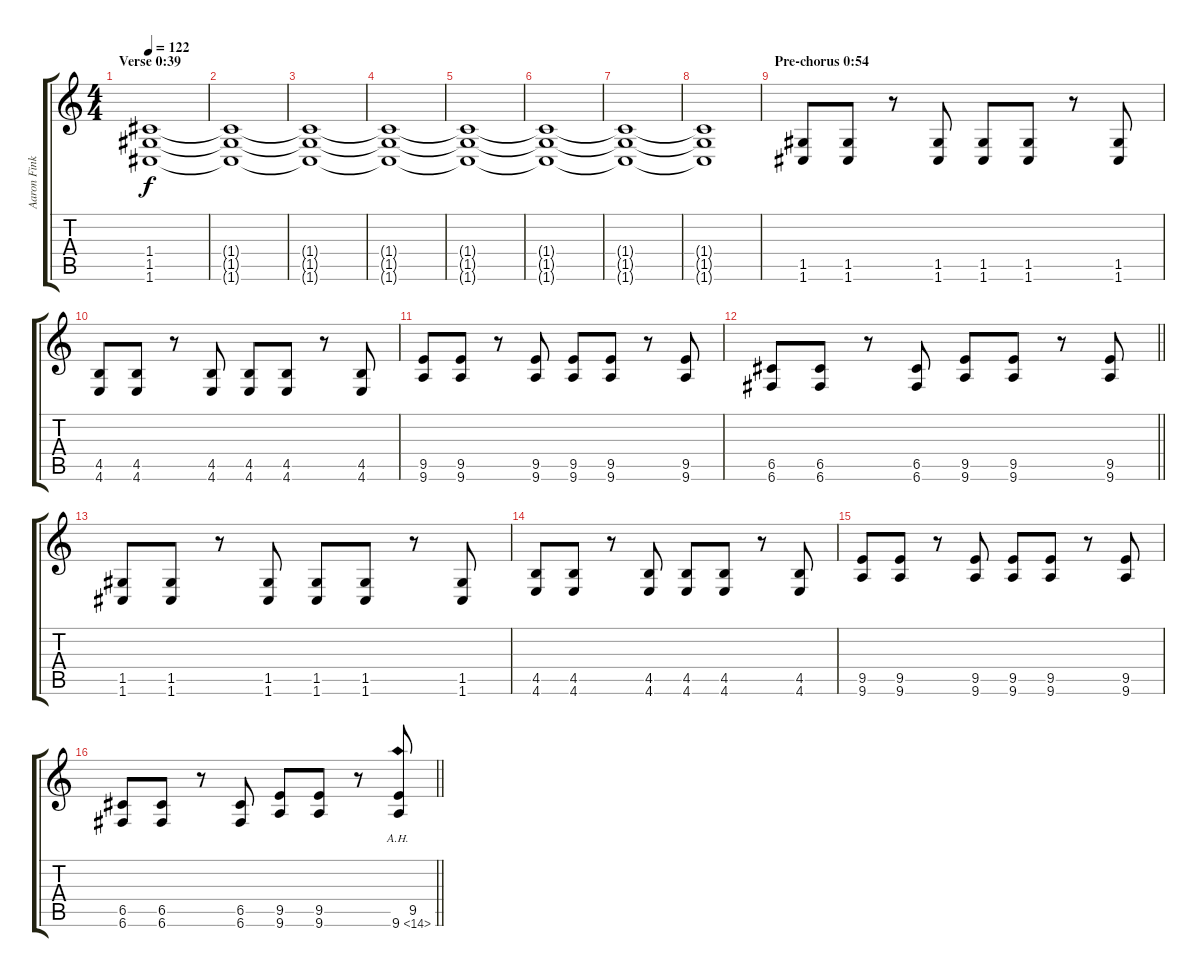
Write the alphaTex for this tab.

\track ("Aaron Fink [Guitar]" "Aaron Fink") {instrument distortionguitar}
\staff {score tabs}
\tuning (D4 A3 F3 C3 G2 C2) {hide}
\ts (4 4)
\section ("" "Verse 0:39")
\tempo 122
\clef g2
\ks c
(1.4{t} 1.5{t} 1.6{t}).1{dy f} |
(1.4{t} 1.5{t} 1.6{t}).1 |
(1.4{t} 1.5{t} 1.6{t}).1 |
(1.4{t} 1.5{t} 1.6{t}).1 |
(1.4{t} 1.5{t} 1.6{t}).1 |
(1.4{t} 1.5{t} 1.6{t}).1 |
(1.4{t} 1.5{t} 1.6{t}).1 |
(1.4{t} 1.5{t} 1.6{t}).1 |
\section ("" "Pre-chorus 0:54")
(1.5 1.6).8 (1.5 1.6).8 r.8 (1.5 1.6).8 (1.5 1.6).8 (1.5 1.6).8 r.8 (1.5 1.6).8 |
(4.5 4.6).8 (4.5 4.6).8 r.8 (4.5 4.6).8 (4.5 4.6).8 (4.5 4.6).8 r.8 (4.5 4.6).8 |
(9.5 9.6).8 (9.5 9.6).8 r.8 (9.5 9.6).8 (9.5 9.6).8 (9.5 9.6).8 r.8 (9.5 9.6).8 |
\barLineRight lightlight
(6.5 6.6).8 (6.5 6.6).8 r.8 (6.5 6.6).8 (9.5 9.6).8 (9.5 9.6).8 r.8 (9.5 9.6).8 |
(1.5 1.6).8 (1.5 1.6).8 r.8 (1.5 1.6).8 (1.5 1.6).8 (1.5 1.6).8 r.8 (1.5 1.6).8 |
(4.5 4.6).8 (4.5 4.6).8 r.8 (4.5 4.6).8 (4.5 4.6).8 (4.5 4.6).8 r.8 (4.5 4.6).8 |
(9.5 9.6).8 (9.5 9.6).8 r.8 (9.5 9.6).8 (9.5 9.6).8 (9.5 9.6).8 r.8 (9.5 9.6).8 |
\barLineRight lightlight
(6.5 6.6).8 (6.5 6.6).8 r.8 (6.5 6.6).8 (9.5 9.6).8 (9.5 9.6).8 r.8 (9.5 9.6{ah 5}).8
